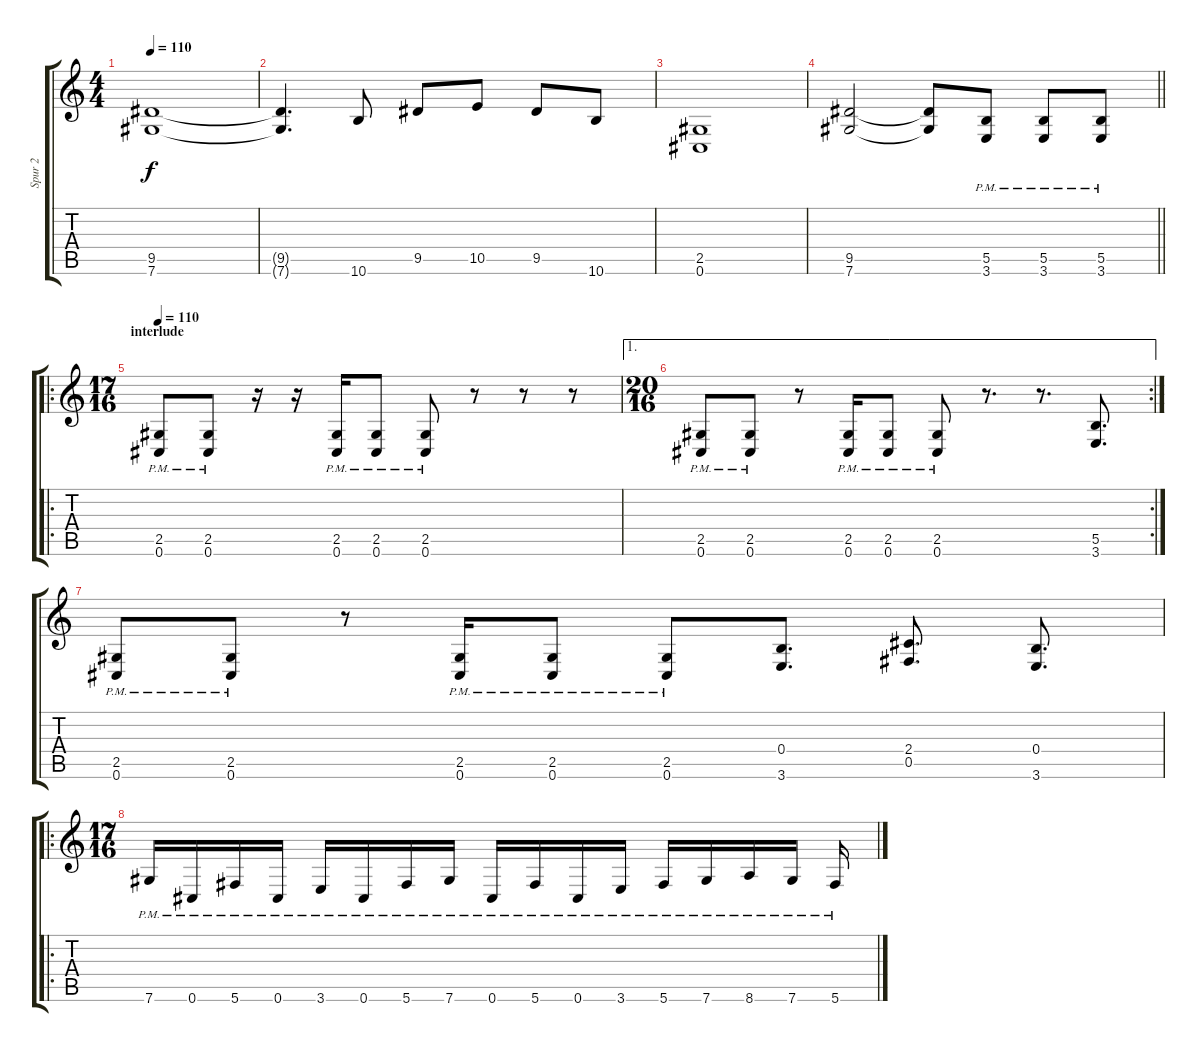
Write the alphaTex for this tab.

\track ("Spur 2" "Spur 2") {instrument distortionguitar}
\staff {score tabs}
\tuning (Db4 Ab3 E3 B2 Gb2 Db2) {hide}
\ts (4 4)
\tempo 110
\clef g2
\ks c
(9.5 7.6).1{dy f} |
(9.5{t} 7.6{t}).4{d} 10.6.8 9.5.8 10.5.8 9.5.8 10.6.8 |
(2.5 0.6).1 |
\barLineRight lightlight
(9.5 7.6).2 (9.5{t} 7.6{t}).8 (5.5{pm} 3.6{pm}).8 (5.5{pm} 3.6{pm}).8 (5.5{pm} 3.6{pm}).8 |
\ro
\ts (17 16)
\section ("" "interlude")
\tempo 110
(2.5{pm} 0.6{pm}).8 (2.5{pm} 0.6{pm}).8 r.16 r.16 (2.5{pm} 0.6{pm}).16 (2.5{pm} 0.6{pm}).8 (2.5{pm} 0.6{pm}).8 r.8 r.8 r.8 |
\ae 1
\rc 2
\ts (20 16)
(2.5{pm} 0.6{pm}).8 (2.5{pm} 0.6{pm}).8 r.8 (2.5{pm} 0.6{pm}).16 (2.5{pm} 0.6{pm}).8 (2.5{pm} 0.6{pm}).8 r.8{d} r.8{d} (5.5 3.6).8{d} |
(2.5{pm} 0.6{pm}).8 (2.5{pm} 0.6{pm}).8 r.8 (2.5{pm} 0.6{pm}).16 (2.5{pm} 0.6{pm}).8 (2.5{pm} 0.6{pm}).8 (0.4 3.6).8{d} (2.4 0.5).8{d} (0.4 3.6).8{d} |
\ro
\ts (17 16)
7.6{pm}.16 0.6{pm}.16 5.6{pm}.16 0.6{pm}.16 3.6{pm}.16 0.6{pm}.16 5.6{pm}.16 7.6{pm}.16 0.6{pm}.16 5.6{pm}.16 0.6{pm}.16 3.6{pm}.16 5.6{pm}.16 7.6{pm}.16 8.6{pm}.16 7.6{pm}.16 5.6{pm}.16
